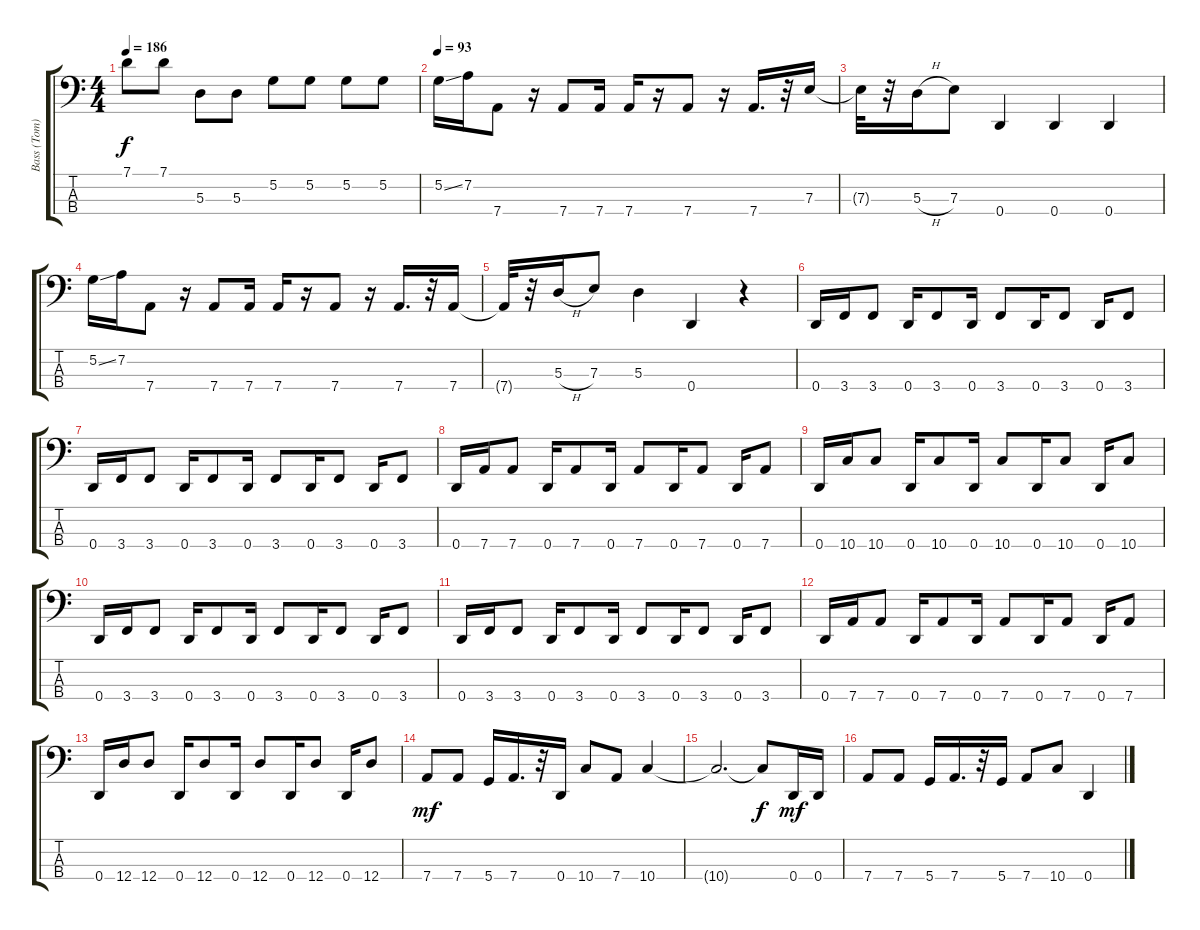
\track ("Bass (Tom)" "Bass (Tom)") {instrument electricbassfinger}
\staff {score tabs}
\tuning (G2 D2 A1 D1) {hide}
\ts (4 4)
\tempo 186
\clef f4
\ks c
7.1.8{dy f} 7.1.8 5.3.8 5.3.8 5.2.8 5.2.8 5.2.8 5.2.8 |
\tempo 93
5.2{ss}.16 7.2.16 7.4.8 r.16 7.4.8 7.4.16 7.4.16 r.16 7.4.8 r.16 7.4.16{d} r.32 7.3.16 |
7.3{t}.32 r.32 5.3{h}.16 7.3.8 0.4.4 0.4.4 0.4.4 |
5.2{ss}.16 7.2.16 7.4.8 r.16 7.4.8 7.4.16 7.4.16 r.16 7.4.8 r.16 7.4.16{d} r.32 7.4.16 |
7.4{t}.32 r.32 5.3{h}.16 7.3.8 5.3.4 0.4.4 r.4 |
0.4.16 3.4.16 3.4.8 0.4.16 3.4.8 0.4.16 3.4.8 0.4.16 3.4.8 0.4.16 3.4.8 |
0.4.16 3.4.16 3.4.8 0.4.16 3.4.8 0.4.16 3.4.8 0.4.16 3.4.8 0.4.16 3.4.8 |
0.4.16 7.4.16 7.4.8 0.4.16 7.4.8 0.4.16 7.4.8 0.4.16 7.4.8 0.4.16 7.4.8 |
0.4.16 10.4.16 10.4.8 0.4.16 10.4.8 0.4.16 10.4.8 0.4.16 10.4.8 0.4.16 10.4.8 |
0.4.16 3.4.16 3.4.8 0.4.16 3.4.8 0.4.16 3.4.8 0.4.16 3.4.8 0.4.16 3.4.8 |
0.4.16 3.4.16 3.4.8 0.4.16 3.4.8 0.4.16 3.4.8 0.4.16 3.4.8 0.4.16 3.4.8 |
0.4.16 7.4.16 7.4.8 0.4.16 7.4.8 0.4.16 7.4.8 0.4.16 7.4.8 0.4.16 7.4.8 |
0.4.16 12.4.16 12.4.8 0.4.16 12.4.8 0.4.16 12.4.8 0.4.16 12.4.8 0.4.16 12.4.8 |
7.4.8{dy mf} 7.4.8 5.4.16 7.4.16{d} r.32 0.4.16 10.4.8 7.4.8 10.4.4 |
10.4{t}.2{d} 10.4{t}.8{dy f} 0.4.16{dy mf} 0.4.16 |
7.4.8 7.4.8 5.4.16 7.4.16{d} r.32 5.4.16 7.4.8 10.4.8 0.4.4
